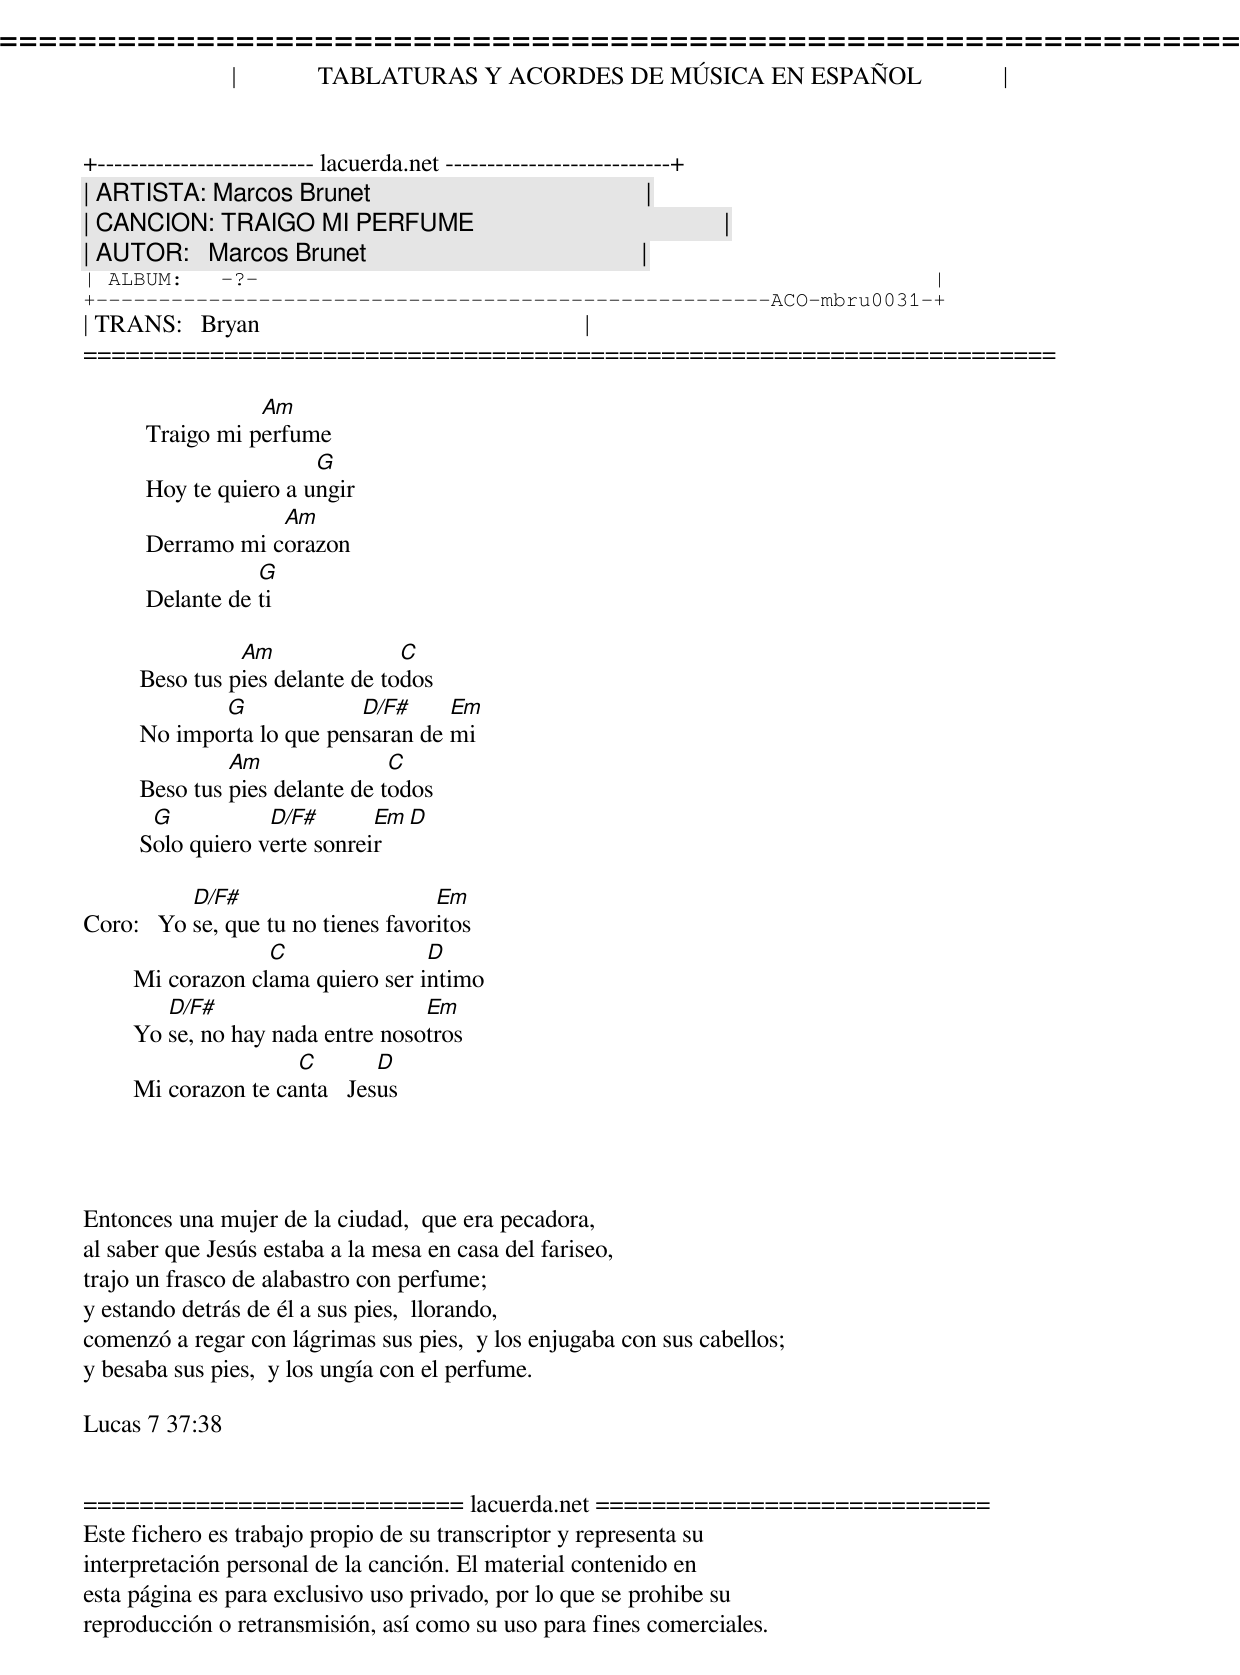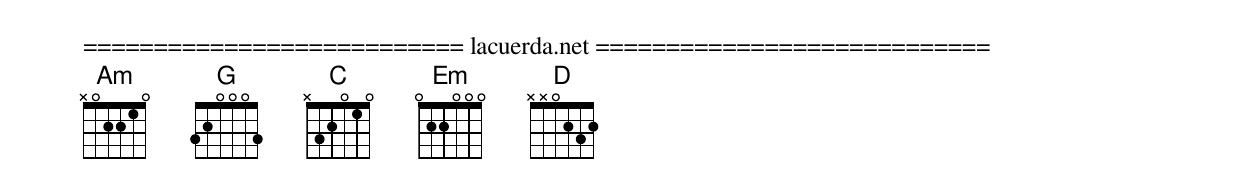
=====================================================================
|             TABLATURAS Y ACORDES DE MÚSICA EN ESPAÑOL             |
+-------------------------- lacuerda.net ---------------------------+
| ARTISTA: Marcos Brunet                                            |
| CANCION: TRAIGO MI PERFUME                                        |
| AUTOR:   Marcos Brunet                                            |
| ALBUM:   -?-                                                      |
+------------------------------------------------------ACO-mbru0031-+
| TRANS:   Bryan                                                    |
=====================================================================

                     Am
          Traigo mi perfume
                           G
          Hoy te quiero a ungir
                      Am
          Derramo mi corazon
                     G
          Delante de ti

                   Am               C
         Beso tus pies delante de todos
                G             D/F#     Em
         No importa lo que pensaran de mi
                  Am               C
         Beso tus pies delante de todos
          G           D/F#       Em      D
         Solo quiero verte sonreir

           D/F#                      Em
Coro:   Yo se, que tu no tienes favoritos
                     C               D
        Mi corazon clama quiero ser intimo
           D/F#                      Em
        Yo se, no hay nada entre nosotros
                        C        D
        Mi corazon te canta   Jesus




Entonces una mujer de la ciudad,  que era pecadora,
al saber que Jesús estaba a la mesa en casa del fariseo,
trajo un frasco de alabastro con perfume;
y estando detrás de él a sus pies,  llorando,
comenzó a regar con lágrimas sus pies,  y los enjugaba con sus cabellos;
y besaba sus pies,  y los ungía con el perfume.

Lucas 7 37:38


=========================== lacuerda.net ============================
Este fichero es trabajo propio de su transcriptor y representa su
interpretación personal de la canción. El material contenido en
esta página es para exclusivo uso privado, por lo que se prohibe su
reproducción o retransmisión, así como su uso para fines comerciales.
=========================== lacuerda.net ============================
